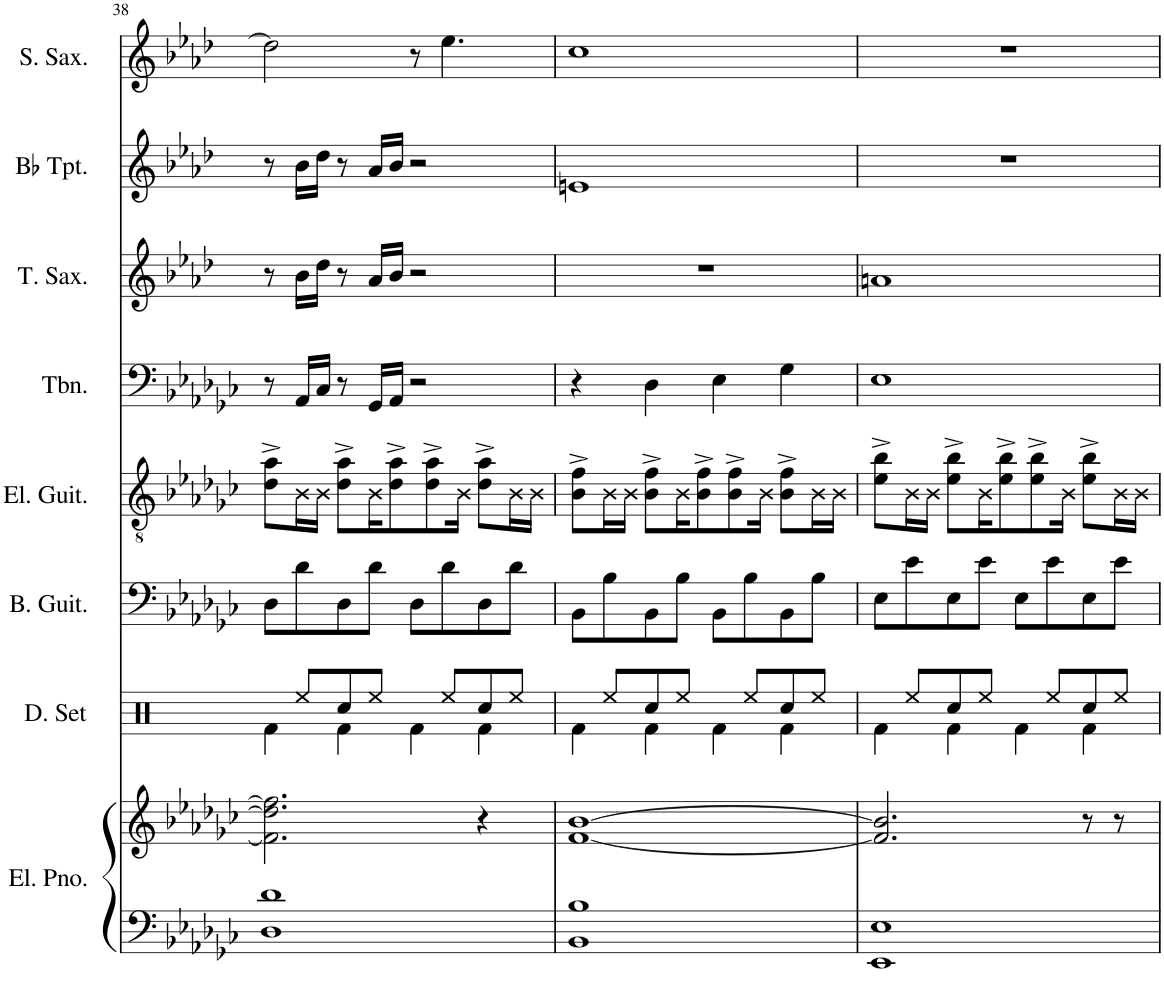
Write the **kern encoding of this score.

**kern	**kern	**kern	**kern	**kern	**kern	**kern	**kern	**kern
*part8	*part8	*part7	*part6	*part5	*part4	*part3	*part2	*part1
*staff9	*staff8	*staff7	*staff6	*staff5	*staff4	*staff3	*staff2	*staff1
*I"Electric Piano	*	*I"Drumset	*I"Bass Guitar	*I"Electric Guitar	*I"Trombone	*I"Tenor Saxophone	*I"Bb Trumpet	*I"Soprano Saxophone
*I'El. Pno.	*	*I'D. Set	*I'B. Guit.	*I'El. Guit.	*I'Tbn.	*I'T. Sax.	*I'Bb Tpt.	*I'S. Sax.
!!LO:PB:g=z
*clefF4	*clefG2	*clefX	*clefF4	*clefGv2	*clefF4	*clefG2	*clefG2	*clefG2
*	*	*	*Trd7c12	*	*	*Trd8c14	*Trd1c2	*Trd1c2
*k[b-e-a-d-g-c-]	*k[b-e-a-d-g-c-]	*k[]	*k[b-e-a-d-g-c-]	*k[b-e-a-d-g-c-]	*k[b-e-a-d-g-c-]	*k[b-e-a-d-]	*k[b-e-a-d-]	*k[b-e-a-d-]
*M4/4	*M4/4	*M4/4	*M4/4	*M4/4	*M4/4	*M4/4	*M4/4	*M4/4
=38	=38	=38	=38	=38	=38	=38	=38	=38
*	*	*^	*	*	*	*	*	*
1D- 1d-	2.f\] 2.dd-\] 2.ff\]	8ryy	4Rf\	8D-\L	8d-\^ 8a-\^L	8r	8r	8r	2dd-\]
.	.	8Ree/L	.	8d-\	16B-\L	16AA-/LL	16b-\LL	16b-\LL	.
.	.	.	.	.	16B-\JJ	16C-/JJ	16dd-\JJ	16dd-\JJ	.
.	.	8Rcc/	4Rf\	8D-\	8d-\^ 8a-\^L	8r	8r	8r	.
.	.	8Ree/J	.	8d-\J	16B-\K	16GG-/LL	16a-/LL	16a-/LL	.
.	.	.	.	.	8d-\^ 8a-\^	16AA-/JJ	16b-/JJ	16b-/JJ	.
.	.	8ryy	4Rf\	8D-\L	.	2r	2r	2r	8r
.	.	.	.	.	8d-\^ 8a-\^	.	.	.	.
.	.	8Ree/L	.	8d-\	.	.	.	.	4.ee-\
.	.	.	.	.	16B-\Jk	.	.	.	.
.	4r	8Rcc/	4Rf\	8D-\	8d-\^ 8a-\^L	.	.	.	.
.	.	8Ree/J	.	8d-\J	16B-\L	.	.	.	.
.	.	.	.	.	16B-\JJ	.	.	.	.
=39	=39	=39	=39	=39	=39	=39	=39	=39	=39
1BB- 1B-	[1f [1b-	8ryy	4Rf\	8BB-\L	8B-\^ 8f\^L	4r	1r	1en	1cc
.	.	8Ree/L	.	8B-\	16B-\L	.	.	.	.
.	.	.	.	.	16B-\JJ	.	.	.	.
.	.	8Rcc/	4Rf\	8BB-\	8B-\^ 8f\^L	4D-\	.	.	.
.	.	8Ree/J	.	8B-\J	16B-\K	.	.	.	.
.	.	.	.	.	8B-\^ 8f\^	.	.	.	.
.	.	8ryy	4Rf\	8BB-\L	.	4E-\	.	.	.
.	.	.	.	.	8B-\^ 8f\^	.	.	.	.
.	.	8Ree/L	.	8B-\	.	.	.	.	.
.	.	.	.	.	16B-\Jk	.	.	.	.
.	.	8Rcc/	4Rf\	8BB-\	8B-\^ 8f\^L	4G-\	.	.	.
.	.	8Ree/J	.	8B-\J	16B-\L	.	.	.	.
.	.	.	.	.	16B-\JJ	.	.	.	.
=40	=40	=40	=40	=40	=40	=40	=40	=40	=40
1EE- 1E-	2.f/] 2.b-/]	8ryy	4Rf\	8E-\L	8e-\^ 8b-\^L	1E-	1an	1r	1r
.	.	8Ree/L	.	8e-\	16B-\L	.	.	.	.
.	.	.	.	.	16B-\JJ	.	.	.	.
.	.	8Rcc/	4Rf\	8E-\	8e-\^ 8b-\^L	.	.	.	.
.	.	8Ree/J	.	8e-\J	16B-\K	.	.	.	.
.	.	.	.	.	8e-\^ 8b-\^	.	.	.	.
.	.	8ryy	4Rf\	8E-\L	.	.	.	.	.
.	.	.	.	.	8e-\^ 8b-\^	.	.	.	.
.	.	8Ree/L	.	8e-\	.	.	.	.	.
.	.	.	.	.	16B-\Jk	.	.	.	.
.	8r	8Rcc/	4Rf\	8E-\	8e-\^ 8b-\^L	.	.	.	.
.	8r	8Ree/J	.	8e-\J	16B-\L	.	.	.	.
.	.	.	.	.	16B-\JJ	.	.	.	.
*	*	*v	*v	*	*	*	*	*	*
=	=	=	=	=	=	=	=	=
*-	*-	*-	*-	*-	*-	*-	*-	*-
